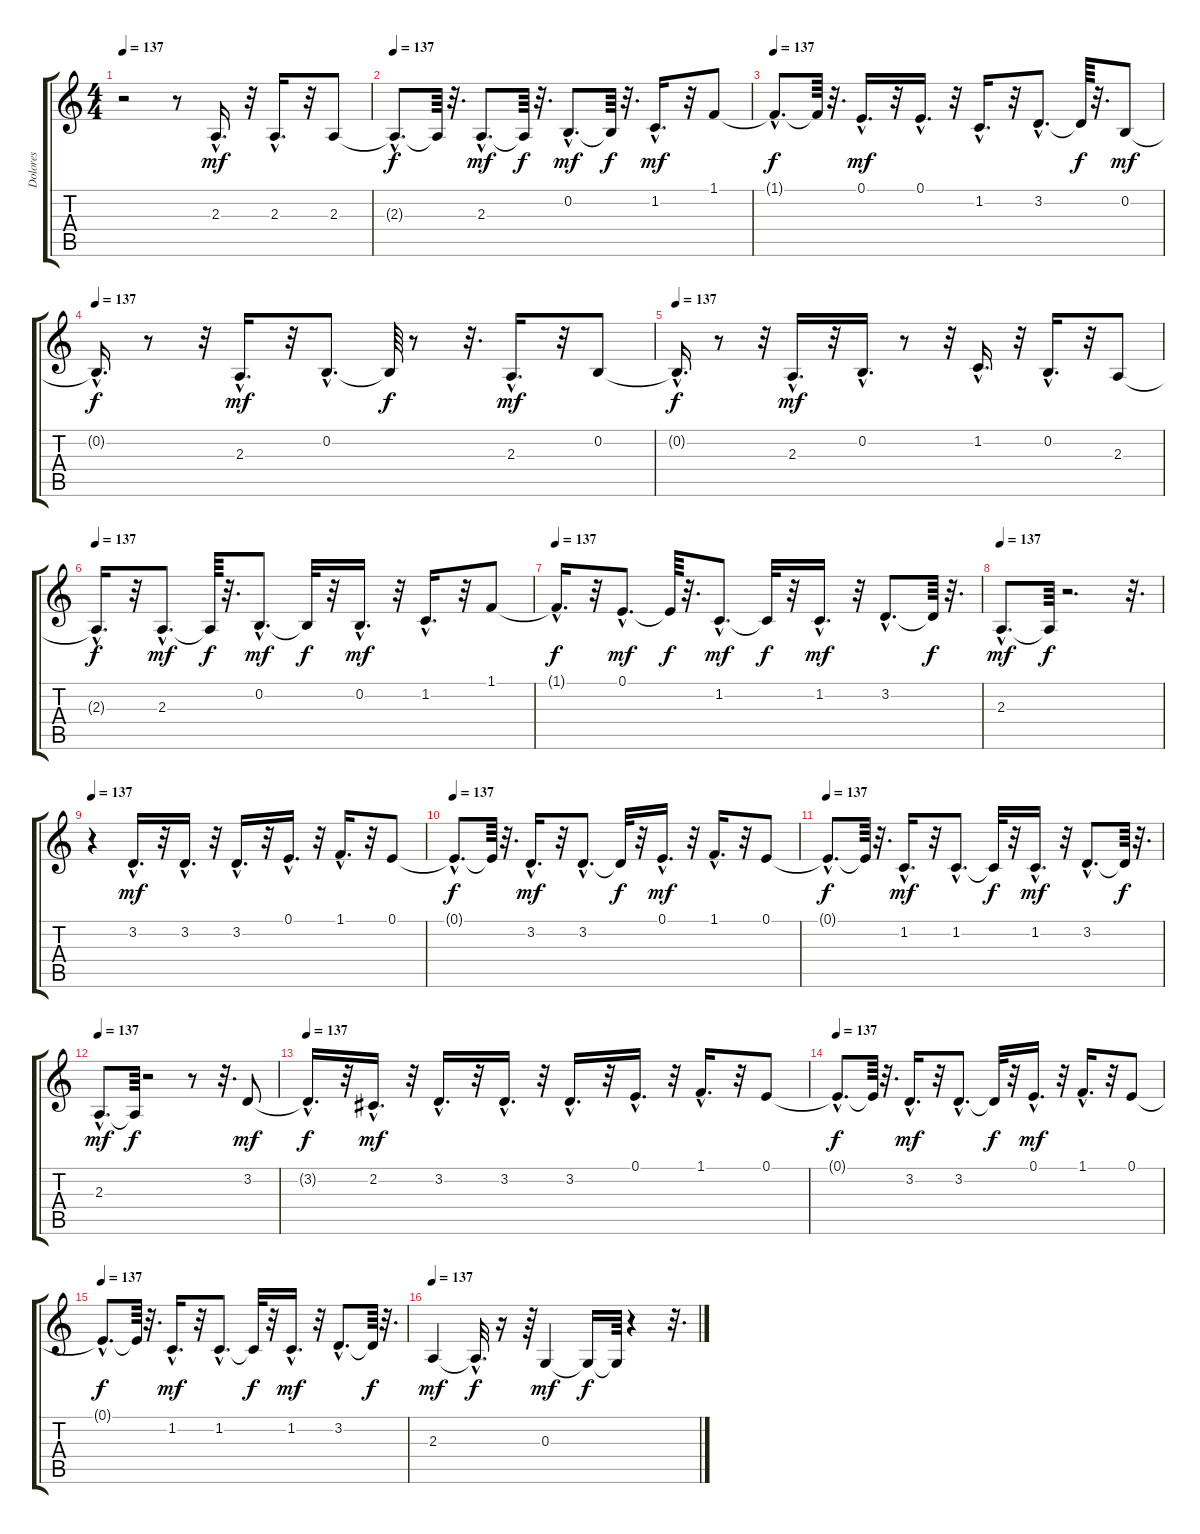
\track ("Dolores" "Dolores") {instrument panflute}
\staff {score tabs}
\tuning (E4 B3 G3 D3 A2 E2) {hide}
\ts (4 4)
\tempo 137
\clef g2
\ks c
r.2{dy f} r.8 2.3{hac}.16{d dy mf} r.32 2.3{hac}.16{d} r.32 2.3.8 |
\tempo 137
2.3{hac t}.8{d dy f} 2.3{t}.64 r.32{d} 2.3{hac}.8{d dy mf} 2.3{t}.64{dy f} r.32{d} 0.2{hac}.8{d dy mf} 0.2{t}.64{dy f} r.32{d} 1.2{hac}.16{d dy mf} r.32 1.1.8 |
\tempo 137
1.1{hac t}.8{d dy f} 1.1{t}.64 r.32{d} 0.1{hac}.16{d dy mf} r.32 0.1{hac}.16{d} r.32 1.2{hac}.16{d} r.32 3.2{hac}.8{d} 3.2{t}.64{dy f} r.32{d} 0.2.8{dy mf} |
\tempo 137
0.2{hac t}.16{d dy f} r.8 r.32 2.3{hac}.16{d dy mf} r.32 0.2{hac}.8{d} 0.2{t}.64{dy f} r.8 r.32{d} 2.3{hac}.16{d dy mf} r.32 0.2.8 |
\tempo 137
0.2{hac t}.16{d dy f} r.8 r.32 2.3{hac}.16{d dy mf} r.32 0.2{hac}.16{d} r.8 r.32 1.2{hac}.16{d} r.32 0.2{hac}.16{d} r.32 2.3.8 |
\tempo 137
2.3{hac t}.16{d dy f} r.32 2.3{hac}.8{d dy mf} 2.3{t}.64{dy f} r.32{d} 0.2{hac}.8{d dy mf} 0.2{t}.32{dy f} r.32 0.2{hac}.16{d dy mf} r.32 1.2{hac}.16{d} r.32 1.1.8 |
\tempo 137
1.1{hac t}.16{d dy f} r.32 0.1{hac}.8{d dy mf} 0.1{t}.64{dy f} r.32{d} 1.2{hac}.8{d dy mf} 1.2{t}.32{dy f} r.32 1.2{hac}.16{d dy mf} r.32 3.2{hac}.8{d} 3.2{t}.64{dy f} r.32{d} |
\tempo 137
2.3{hac}.8{d dy mf} 2.3{t}.64{dy f} r.2{d} r.32{d} |
\tempo 137
r.4 3.2{hac}.16{d dy mf} r.32 3.2{hac}.16{d} r.32 3.2{hac}.16{d} r.32 0.1{hac}.16{d} r.32 1.1{hac}.16{d} r.32 0.1.8 |
\tempo 137
0.1{hac t}.8{d dy f} 0.1{t}.64 r.32{d} 3.2{hac}.16{d dy mf} r.32 3.2{hac}.8{d} 3.2{t}.32{dy f} r.32 0.1{hac}.16{d dy mf} r.32 1.1{hac}.16{d} r.32 0.1.8 |
\tempo 137
0.1{hac t}.8{d dy f} 0.1{t}.64 r.32{d} 1.2{hac}.16{d dy mf} r.32 1.2{hac}.8{d} 1.2{t}.32{dy f} r.32 1.2{hac}.16{d dy mf} r.32 3.2{hac}.8{d} 3.2{t}.64{dy f} r.32{d} |
\tempo 137
2.3{hac}.8{d dy mf} 2.3{t}.64{dy f} r.2 r.8 r.32{d} 3.2.8{dy mf} |
\tempo 137
3.2{hac t}.16{d dy f} r.32 2.2{hac}.16{d dy mf} r.32 3.2{hac}.16{d} r.32 3.2{hac}.16{d} r.32 3.2{hac}.16{d} r.32 0.1{hac}.16{d} r.32 1.1{hac}.16{d} r.32 0.1.8 |
\tempo 137
0.1{hac t}.8{d dy f} 0.1{t}.64 r.32{d} 3.2{hac}.16{d dy mf} r.32 3.2{hac}.8{d} 3.2{t}.32{dy f} r.32 0.1{hac}.16{d dy mf} r.32 1.1{hac}.16{d} r.32 0.1.8 |
\tempo 137
0.1{hac t}.8{d dy f} 0.1{t}.64 r.32{d} 1.2{hac}.16{d dy mf} r.32 1.2{hac}.8{d} 1.2{t}.32{dy f} r.32 1.2{hac}.16{d dy mf} r.32 3.2{hac}.8{d} 3.2{t}.64{dy f} r.32{d} |
\tempo 137
2.3.4{dy mf} 2.3{hac t}.32{d dy f} r.16 r.64 0.3.4{dy mf} 0.3{t}.16{dy f} 0.3{t}.64 r.4 r.32{d}
